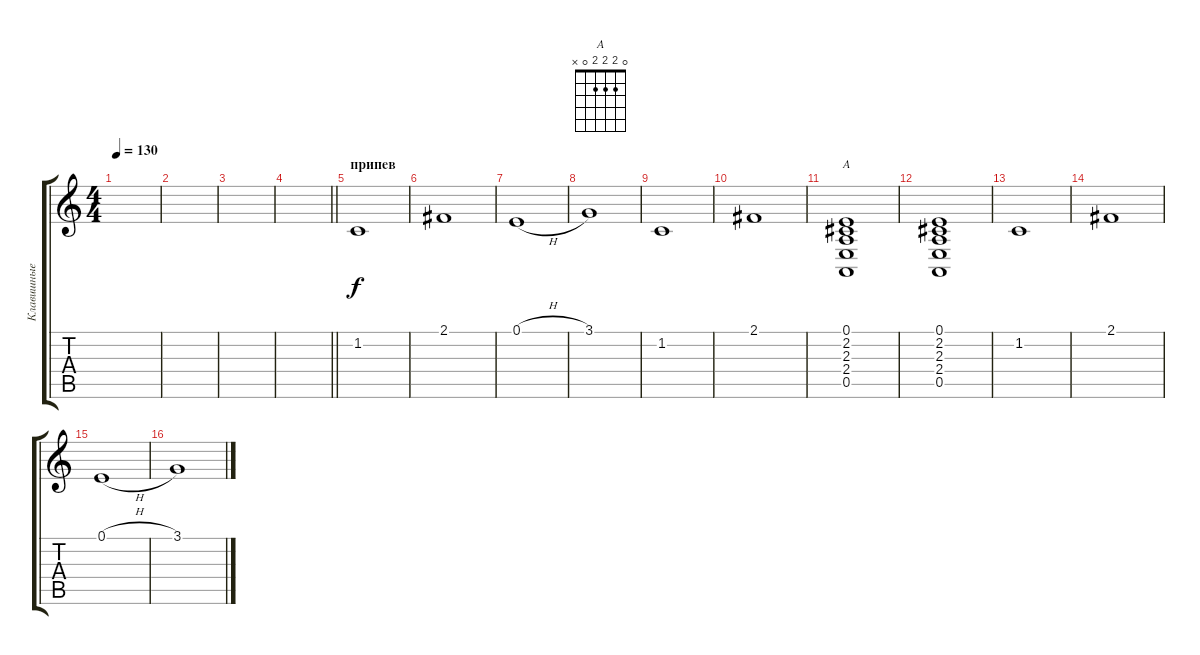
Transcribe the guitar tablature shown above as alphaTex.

\track ("Клавишные" "Клавишные") {instrument synthstrings1}
\staff {score tabs}
\tuning (E4 B3 G3 D3 A2 E2) {hide}
\chord ("A" 0 2 2 2 0 x)
\ts (4 4)
\tempo 130
\clef g2
\ks c
|
|
|
\barLineRight lightlight
|
\section ("" "припев")
1.2.1 |
2.1.1 |
0.1{h}.1 |
3.1.1 |
1.2.1 |
2.1.1 |
(0.1 2.2 2.3 2.4 0.5).1{ch "A"} |
(0.1 2.2 2.3 2.4 0.5).1 |
1.2.1 |
2.1.1 |
0.1{h}.1 |
3.1.1
